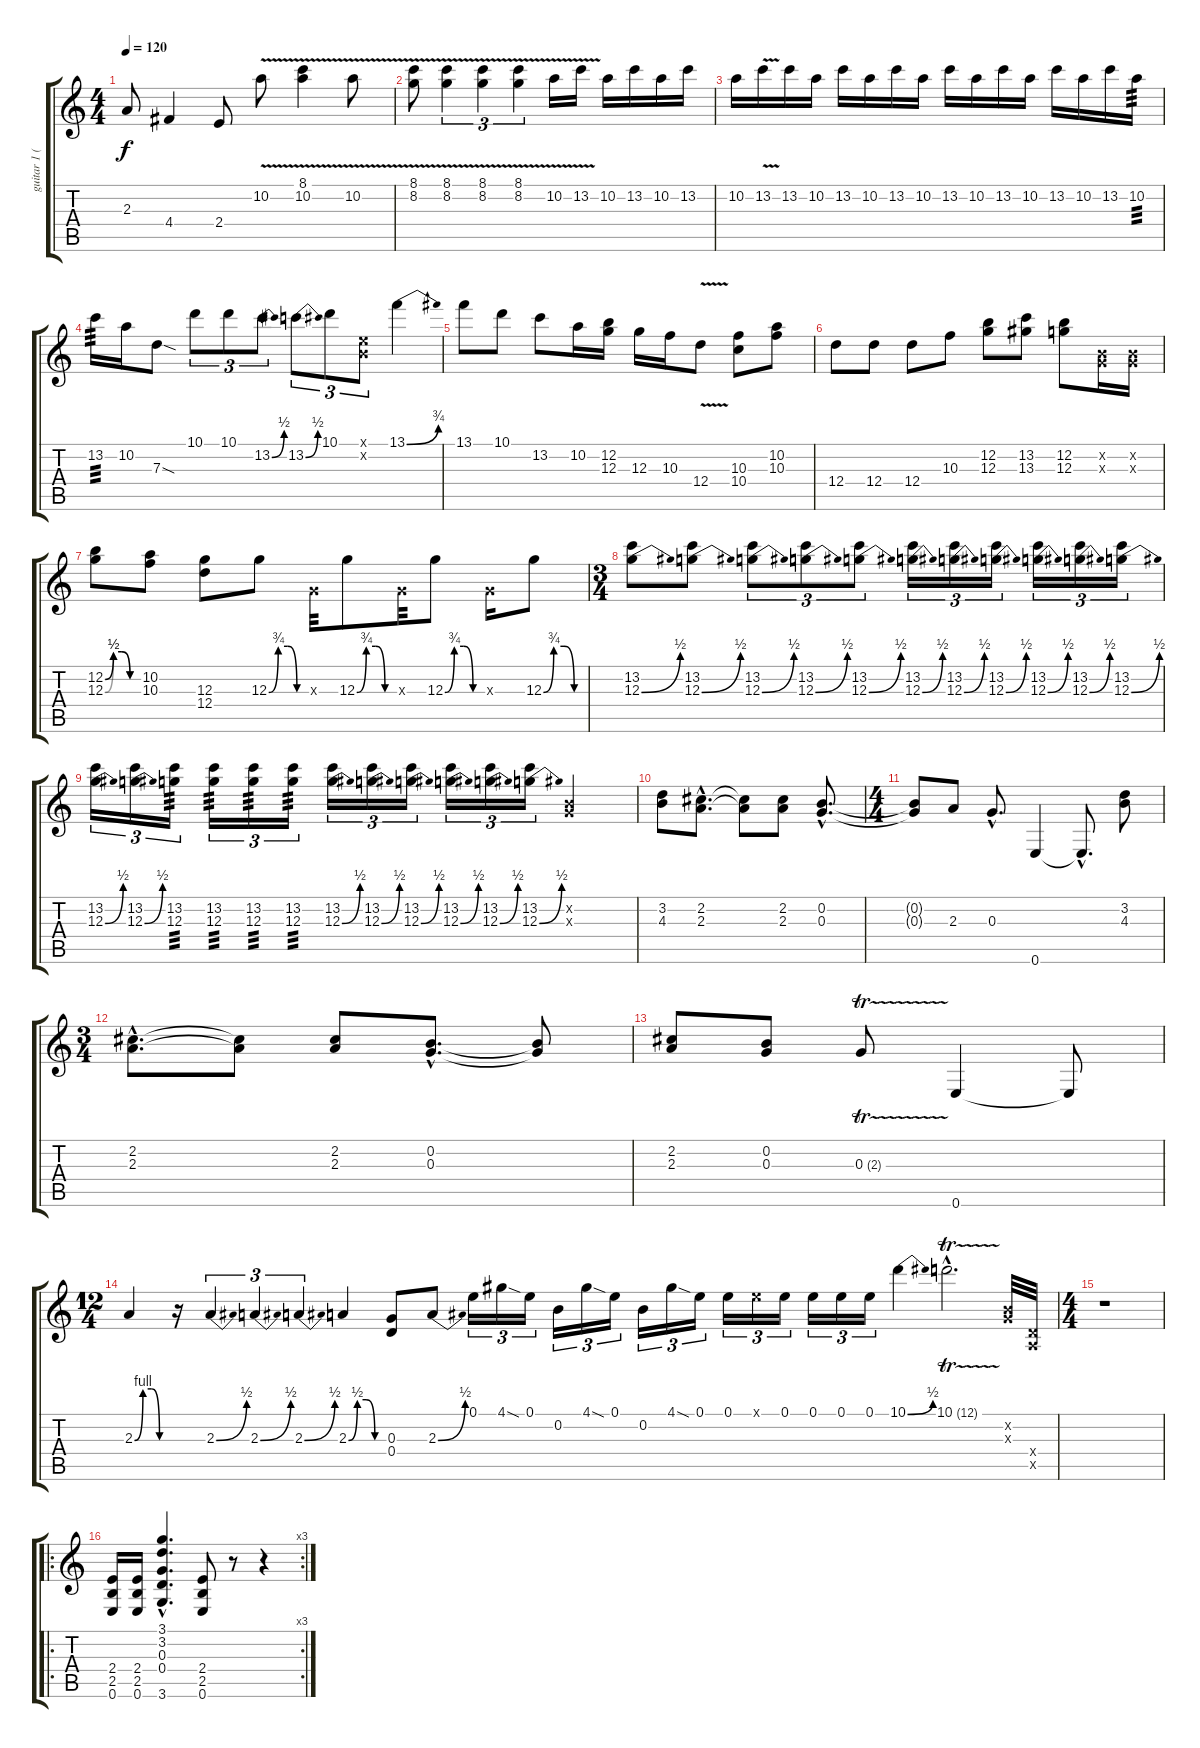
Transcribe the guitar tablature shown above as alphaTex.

\track ("guitar 1 (Angus young)" "guitar 1 (") {instrument distortionguitar}
\staff {score tabs}
\tuning (E4 B3 G3 D3 A2 E2) {hide}
\ts (4 4)
\tempo 120
\clef g2
\ks c
2.3.8{dy f} 4.4.4 2.4.8 10.2{v}.8 (8.1 10.2{v}).4 10.2{v}.8 |
(8.1{v} 8.2).8 (8.1{v} 8.2).4{tu (3 2)} (8.1{v} 8.2).4{tu (3 2)} (8.1{v} 8.2).4{tu (3 2)} 10.2{v}.16 13.2{v}.16 10.2.16 13.2.16 10.2.16 13.2.16 |
10.2.16 13.2{v}.16 13.2.16 10.2.16 13.2.16 10.2.16 13.2.16 10.2.16 13.2.16 10.2.16 13.2.16 10.2.16 13.2.16 10.2.16 13.2.16 10.2.16{tp 3} |
13.2.16{tp 3} 10.2.16 7.3{sod}.8 10.1.8{tu (3 2)} 10.1.8{tu (3 2)} 13.2{be (bend 0 0 60 2)}.8{tu (3 2)} 13.2{be (bend 0 0 60 2)}.8{tu (3 2)} 10.1.8{tu (3 2)} (0.1{x} 0.2{x}).8{tu (3 2)} 13.1{be (bend 0 0 60 3)}.4 |
13.1.8 10.1.8 13.2.8 10.2.16 (12.2 12.3).16 12.3.16 10.3.16 12.4{v}.8 (10.3 10.4).8 (10.2 10.3).8 |
12.4.8 12.4.8 12.4.8 10.3.8 (12.2 12.3).8 (13.2 13.3).8 (12.2 12.3).8 (0.2{x} 0.3{x}).16 (0.2{x} 0.3{x}).16 |
(12.2{be (custom 0 0 15 2 30 2 45 0 60 0)} 12.3{be (custom 0 0 15 2 30 2 45 0 60 0)}).8 (10.2 10.3).8 (12.3 12.4).8 12.3{be (custom 0 0 15 3 30 3 45 0 60 0)}.8 0.3{x}.32 12.3{be (custom 0 0 15 3 30 3 45 0 60 0)}.8 0.3{x}.32 12.3{be (custom 0 0 15 3 30 3 45 0 60 0)}.8 0.3{x}.16 12.3{be (custom 0 0 15 3 30 3 45 0 60 0)}.8 |
\ts (3 4)
(13.2 12.3{be (bend 0 0 60 2)}).8 (13.2 12.3{be (bend 0 0 60 2)}).8 (13.2 12.3{be (bend 0 0 60 2)}).8{tu (3 2)} (13.2 12.3{be (bend 0 0 60 2)}).8{tu (3 2)} (13.2 12.3{be (bend 0 0 60 2)}).8{tu (3 2)} (13.2 12.3{be (bend 0 0 60 2)}).16{tu (3 2)} (13.2 12.3{be (bend 0 0 60 2)}).16{tu (3 2)} (13.2 12.3{be (bend 0 0 60 2)}).16{tu (3 2)} (13.2 12.3{be (bend 0 0 60 2)}).16{tu (3 2)} (13.2 12.3{be (bend 0 0 60 2)}).16{tu (3 2)} (13.2 12.3{be (bend 0 0 60 2)}).16{tu (3 2)} |
(13.2 12.3{be (bend 0 0 60 2)}).16{tu (3 2)} (13.2 12.3{be (bend 0 0 60 2)}).16{tu (3 2)} (13.2 12.3).16{tu (3 2) tp 3} (13.2 12.3).16{tu (3 2) tp 3} (13.2 12.3).16{tu (3 2) tp 3} (13.2 12.3).16{tu (3 2) tp 3} (13.2 12.3{be (bend 0 0 60 2)}).16{tu (3 2)} (13.2 12.3{be (bend 0 0 60 2)}).16{tu (3 2)} (13.2 12.3{be (bend 0 0 60 2)}).16{tu (3 2)} (13.2 12.3{be (bend 0 0 60 2)}).16{tu (3 2)} (13.2 12.3{be (bend 0 0 60 2)}).16{tu (3 2)} (13.2 12.3{be (bend 0 0 60 2)}).16{tu (3 2)} (0.2{x} 0.3{x}).4 |
(3.2 4.3).8 (2.2{hac} 2.3{hac}).8{d} (2.2{t} 2.3{t}).8 (2.2 2.3).8 (0.2{hac} 0.3{hac}).8{d} |
\ts (4 4)
(0.2{t} 0.3{t}).8 2.3.8 0.3{hac}.8{d} 0.6.4 0.6{hac t}.8{d} (3.2 4.3).8 |
\ts (3 4)
(2.2{hac} 2.3{hac}).8{d} (2.2{t} 2.3{t}).8 (2.2 2.3).8 (0.2{hac} 0.3{hac}).8{d} (0.2{t} 0.3{t}).8 |
(2.2 2.3).8 (0.2 0.3).8 0.3{tr (2 16)}.8 0.6.4 0.6{t}.8 |
\ts (12 4)
2.3{be (custom 0 0 15 4 30 4 45 0 60 0)}.4 r.16 2.3{be (bend 0 0 60 2)}.4{tu (3 2)} 2.3{be (bend 0 0 60 2)}.4{tu (3 2)} 2.3{be (bend 0 0 60 2)}.4{tu (3 2)} 2.3{be (custom 0 0 15 2 30 2 45 0 60 0)}.4 (0.3 0.4).8 2.3{be (bend 0 0 60 2)}.8 0.1.16{tu (3 2)} 4.1{sod}.16{tu (3 2)} 0.1.16{tu (3 2)} 0.2.16{tu (3 2)} 4.1{sod}.16{tu (3 2)} 0.1.16{tu (3 2)} 0.2.16{tu (3 2)} 4.1{sod}.16{tu (3 2)} 0.1.16{tu (3 2)} 0.1.16{tu (3 2)} 0.1{x}.16{tu (3 2)} 0.1.16{tu (3 2)} 0.1.16{tu (3 2)} 0.1.16{tu (3 2)} 0.1.16{tu (3 2)} 10.1{be (bend 0 0 60 2)}.4 10.1{tr (12 16) hac}.2{d} (0.2{x} 0.3{x}).32 (0.4{x} 0.5{x}).32 |
\ts (4 4)
r.1 |
\ro
\rc 3
(2.4 2.5 0.6).16{volume 12} (2.4 2.5 0.6).16 (3.1{hac} 3.2{hac} 0.3{hac} 0.4{hac} 3.6{hac}).4{d} (2.4 2.5 0.6).8 r.8 r.4
